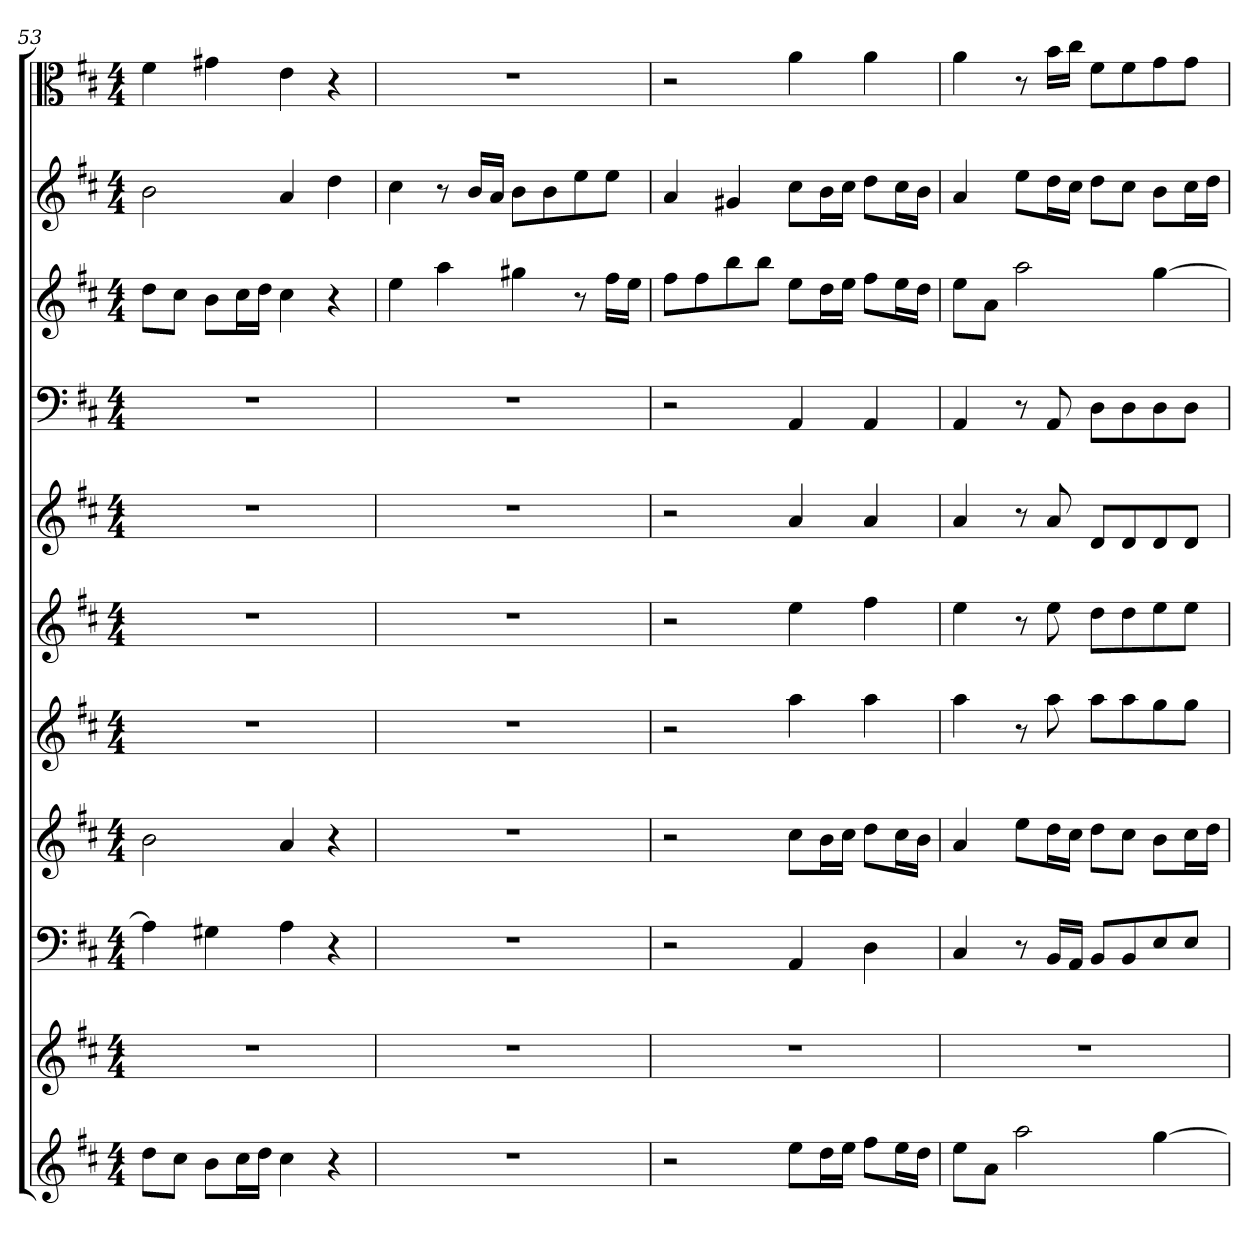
**kern	**kern	**kern	**kern	**kern	**kern	**kern	**kern	**kern	**kern	**kern
*part11	*part10	*part9	*part8	*part7	*part6	*part5	*part4	*part3	*part2	*part1
*staff11	*staff10	*staff9	*staff8	*staff7	*staff6	*staff5	*staff4	*staff3	*staff2	*staff1
*clefG2	*clefG2	*clefF4	*clefG2	*clefG2	*clefG2	*clefG2	*clefF4	*clefG2	*clefG2	*clefC3
*k[f#c#]	*k[f#c#]	*k[f#c#]	*k[f#c#]	*k[f#c#]	*k[f#c#]	*k[f#c#]	*k[f#c#]	*k[f#c#]	*k[f#c#]	*k[f#c#]
*D:	*D:	*D:	*D:	*D:	*D:	*D:	*D:	*D:	*D:	*D:
*M4/4	*M4/4	*M4/4	*M4/4	*M4/4	*M4/4	*M4/4	*M4/4	*M4/4	*M4/4	*M4/4
=53	=53	=53	=53	=53	=53	=53	=53	=53	=53	=53
8dd\L	1r	4A\]	2b\	1r	1r	1r	1r	8dd\L	2b\	4f#\
8cc#\J	.	.	.	.	.	.	.	8cc#\J	.	.
8b\L	.	4G#X\	.	.	.	.	.	8b\L	.	4g#X\
16cc#\L	.	.	.	.	.	.	.	16cc#\L	.	.
16dd\JJ	.	.	.	.	.	.	.	16dd\JJ	.	.
4cc#\	.	4A\	4a/	.	.	.	.	4cc#\	4a/	4e\
4r	.	4r	4r	.	.	.	.	4r	4dd\	4r
=54	=54	=54	=54	=54	=54	=54	=54	=54	=54	=54
1r	1r	1r	1r	1r	1r	1r	1r	4ee\	4cc#\	1r
.	.	.	.	.	.	.	.	4aa\	8r	.
.	.	.	.	.	.	.	.	.	16b/LL	.
.	.	.	.	.	.	.	.	.	16a/JJ	.
.	.	.	.	.	.	.	.	4gg#X\	8b\L	.
.	.	.	.	.	.	.	.	.	8b\	.
.	.	.	.	.	.	.	.	8r	8ee\	.
.	.	.	.	.	.	.	.	16ff#\LL	8ee\J	.
.	.	.	.	.	.	.	.	16ee\JJ	.	.
=55	=55	=55	=55	=55	=55	=55	=55	=55	=55	=55
2r	1r	2r	2r	2r	2r	2r	2r	8ff#\L	4a/	2r
.	.	.	.	.	.	.	.	8ff#\	.	.
.	.	.	.	.	.	.	.	8bb\	4g#X/	.
.	.	.	.	.	.	.	.	8bb\J	.	.
8ee\L	.	4AA/	8cc#\L	4aa\	4ee\	4a/	4AA/	8ee\L	8cc#\L	4a\
16dd\L	.	.	16b\L	.	.	.	.	16dd\L	16b\L	.
16ee\JJ	.	.	16cc#\JJ	.	.	.	.	16ee\JJ	16cc#\JJ	.
8ff#\L	.	4D\	8dd\L	4aa\	4ff#\	4a/	4AA/	8ff#\L	8dd\L	4a\
16ee\L	.	.	16cc#\L	.	.	.	.	16ee\L	16cc#\L	.
16dd\JJ	.	.	16b\JJ	.	.	.	.	16dd\JJ	16b\JJ	.
=56	=56	=56	=56	=56	=56	=56	=56	=56	=56	=56
8ee\L	1r	4C#/	4a/	4aa\	4ee\	4a/	4AA/	8ee\L	4a/	4a\
8a\J	.	.	.	.	.	.	.	8a\J	.	.
2aa\	.	8r	8ee\L	8r	8r	8r	8r	2aa\	8ee\L	8r
.	.	16BB/LL	16dd\L	8aa\	8ee\	8a/	8AA/	.	16dd\L	16b\LL
.	.	16AA/JJ	16cc#\JJ	.	.	.	.	.	16cc#\JJ	16cc#\JJ
.	.	8BB/L	8dd\L	8aa\L	8dd\L	8d/L	8D\L	.	8dd\L	8f#\L
.	.	8BB/	8cc#\J	8aa\	8dd\	8d/	8D\	.	8cc#\J	8f#\
[4gg\	.	8E/	8b\L	8gg\	8ee\	8d/	8D\	[4gg\	8b\L	8g\
.	.	8E/J	16cc#\L	8gg\J	8ee\J	8d/J	8D\J	.	16cc#\L	8g\J
.	.	.	16dd\JJ	.	.	.	.	.	16dd\JJ	.
=	=	=	=	=	=	=	=	=	=	=
*-	*-	*-	*-	*-	*-	*-	*-	*-	*-	*-
